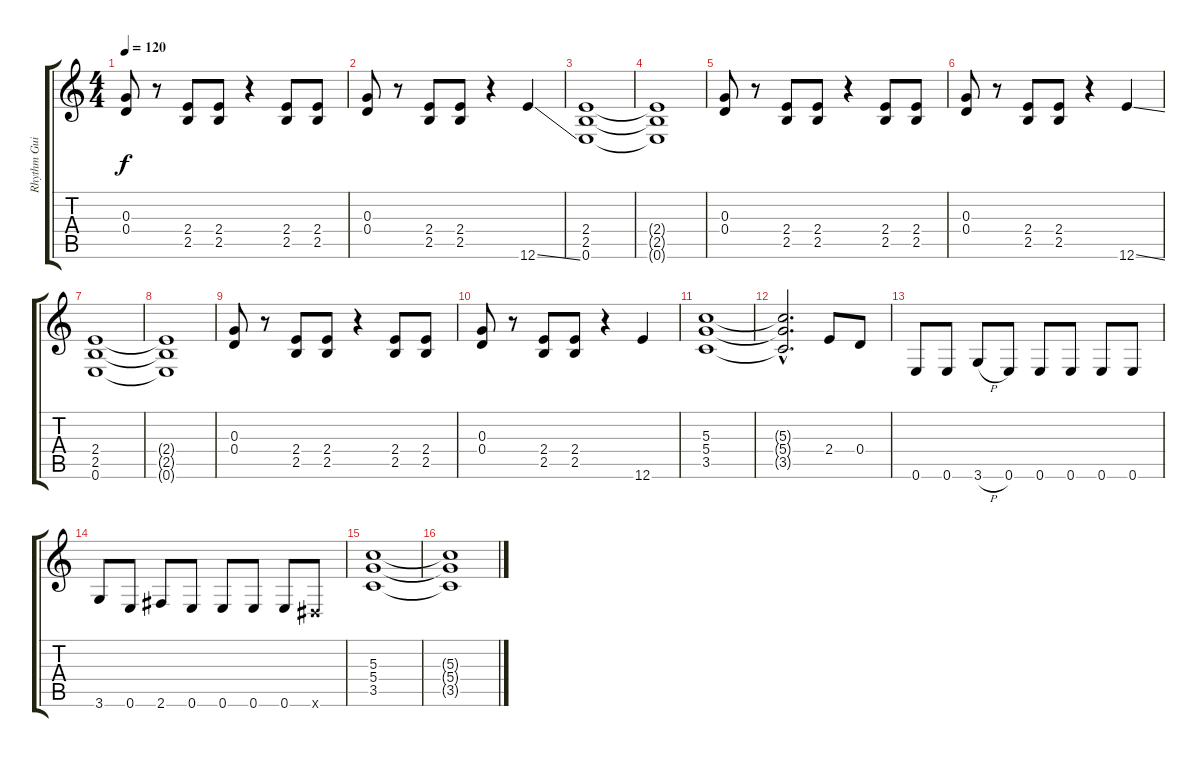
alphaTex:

\track ("Rhythm Guitar I" "Rhythm Gui") {instrument overdrivenguitar}
\staff {score tabs}
\tuning (E4 B3 G3 D3 A2 E2) {hide}
\ts (4 4)
\tempo 120
\clef g2
\ks c
(0.3 0.4).8{dy f} r.8 (2.4 2.5).8 (2.4 2.5).8 r.4 (2.4 2.5).8 (2.4 2.5).8 |
(0.3 0.4).8 r.8 (2.4 2.5).8 (2.4 2.5).8 r.4 12.6{ss}.4 |
(2.4 2.5 0.6).1 |
(2.4{t} 2.5{t} 0.6{t}).1 |
(0.3 0.4).8 r.8 (2.4 2.5).8 (2.4 2.5).8 r.4 (2.4 2.5).8 (2.4 2.5).8 |
(0.3 0.4).8 r.8 (2.4 2.5).8 (2.4 2.5).8 r.4 12.6{ss}.4 |
(2.4 2.5 0.6).1 |
(2.4{t} 2.5{t} 0.6{t}).1 |
(0.3 0.4).8 r.8 (2.4 2.5).8 (2.4 2.5).8 r.4 (2.4 2.5).8 (2.4 2.5).8 |
(0.3 0.4).8 r.8 (2.4 2.5).8 (2.4 2.5).8 r.4 12.6.4 |
(5.3 5.4 3.5).1 |
(5.3{hac t} 5.4{hac t} 3.5{hac t}).2{d} 2.4.8 0.4.8 |
0.6.8 0.6.8 3.6{h}.8 0.6.8 0.6.8 0.6.8 0.6.8 0.6.8 |
3.6.8 0.6.8 2.6.8 0.6.8 0.6.8 0.6.8 0.6.8 -1.6{x}.8 |
(5.3 5.4 3.5).1 |
(5.3{t} 5.4{t} 3.5{t}).1
